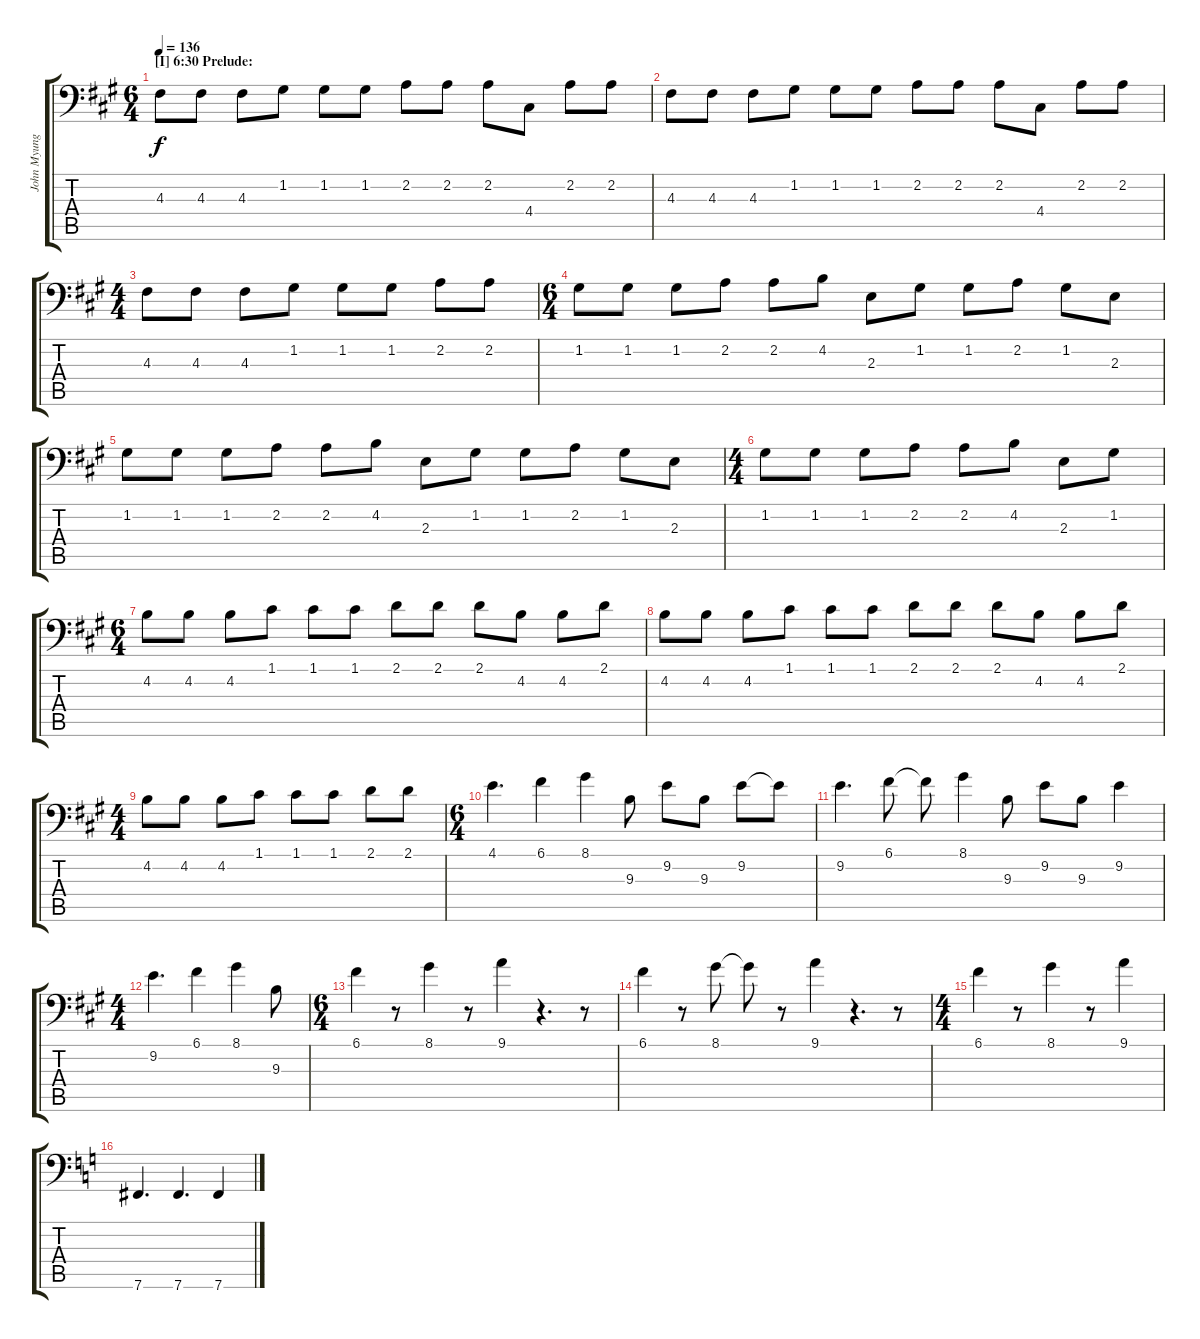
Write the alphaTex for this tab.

\track ("John Myung - Bass" "John Myung") {instrument electricbassfinger}
\staff {score tabs}
\tuning (C3 G2 D2 A1 E1 B0) {hide}
\ts (6 4)
\section ("" "[I] 6:30 Prelude:")
\tempo 136
\clef f4
\ks a
4.3.8{dy f} 4.3.8 4.3.8 1.2.8 1.2.8 1.2.8 2.2.8 2.2.8 2.2.8 4.4.8 2.2.8 2.2.8 |
4.3.8 4.3.8 4.3.8 1.2.8 1.2.8 1.2.8 2.2.8 2.2.8 2.2.8 4.4.8 2.2.8 2.2.8 |
\ts (4 4)
4.3.8 4.3.8 4.3.8 1.2.8 1.2.8 1.2.8 2.2.8 2.2.8 |
\ts (6 4)
1.2.8 1.2.8 1.2.8 2.2.8 2.2.8 4.2.8 2.3.8 1.2.8 1.2.8 2.2.8 1.2.8 2.3.8 |
1.2.8 1.2.8 1.2.8 2.2.8 2.2.8 4.2.8 2.3.8 1.2.8 1.2.8 2.2.8 1.2.8 2.3.8 |
\ts (4 4)
1.2.8 1.2.8 1.2.8 2.2.8 2.2.8 4.2.8 2.3.8 1.2.8 |
\ts (6 4)
4.2.8 4.2.8 4.2.8 1.1.8 1.1.8 1.1.8 2.1.8 2.1.8 2.1.8 4.2.8 4.2.8 2.1.8 |
4.2.8 4.2.8 4.2.8 1.1.8 1.1.8 1.1.8 2.1.8 2.1.8 2.1.8 4.2.8 4.2.8 2.1.8 |
\ts (4 4)
4.2.8 4.2.8 4.2.8 1.1.8 1.1.8 1.1.8 2.1.8 2.1.8 |
\ts (6 4)
4.1.4{d} 6.1.4 8.1.4 9.3.8 9.2.8 9.3.8 9.2.8 9.2{t}.8 |
9.2.4{d} 6.1.8 6.1{t}.8 8.1.4 9.3.8 9.2.8 9.3.8 9.2.4 |
\ts (4 4)
9.2.4{d} 6.1.4 8.1.4 9.3.8 |
\ts (6 4)
6.1.4 r.8 8.1.4 r.8 9.1.4 r.4{d} r.8 |
6.1.4 r.8 8.1.8 8.1{t}.8 r.8 9.1.4 r.4{d} r.8 |
\ts (4 4)
6.1.4 r.8 8.1.4 r.8 9.1.4 |
\ks c
7.6.4{d} 7.6.4{d} 7.6.4
